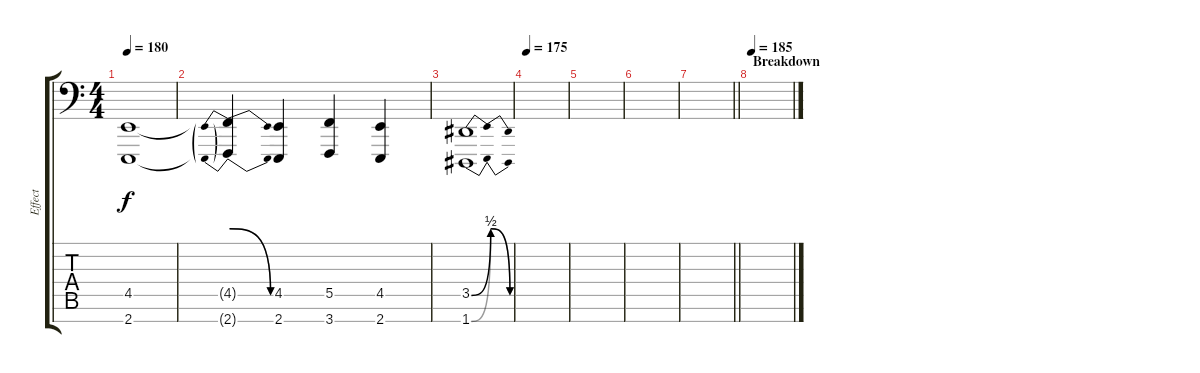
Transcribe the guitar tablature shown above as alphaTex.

\track ("Effect" "Effect") {instrument synthvoice}
\staff {score tabs}
\tuning (G3 D3 Bb2 F2 C2 G1 D1) {hide}
\ts (4 4)
\tempo 180
\clef f4
\ks c
(4.5{t} 2.7{t}).1{dy f} |
(4.5{be (prebendrelease 0 2 60 0) t} 2.7{be (prebendrelease 0 2 60 0) t}).4 (4.5 2.7).4 (5.5 3.7).4 (4.5 2.7).4 |
(3.5{be (bendrelease 0 0 30 2 30 2 60 0)} 1.7{be (bendrelease 0 0 30 2 30 2 60 0)}).1 |
\tempo 175
|
|
|
\barLineRight lightlight
|
\section ("" "Breakdown")
\tempo 185
